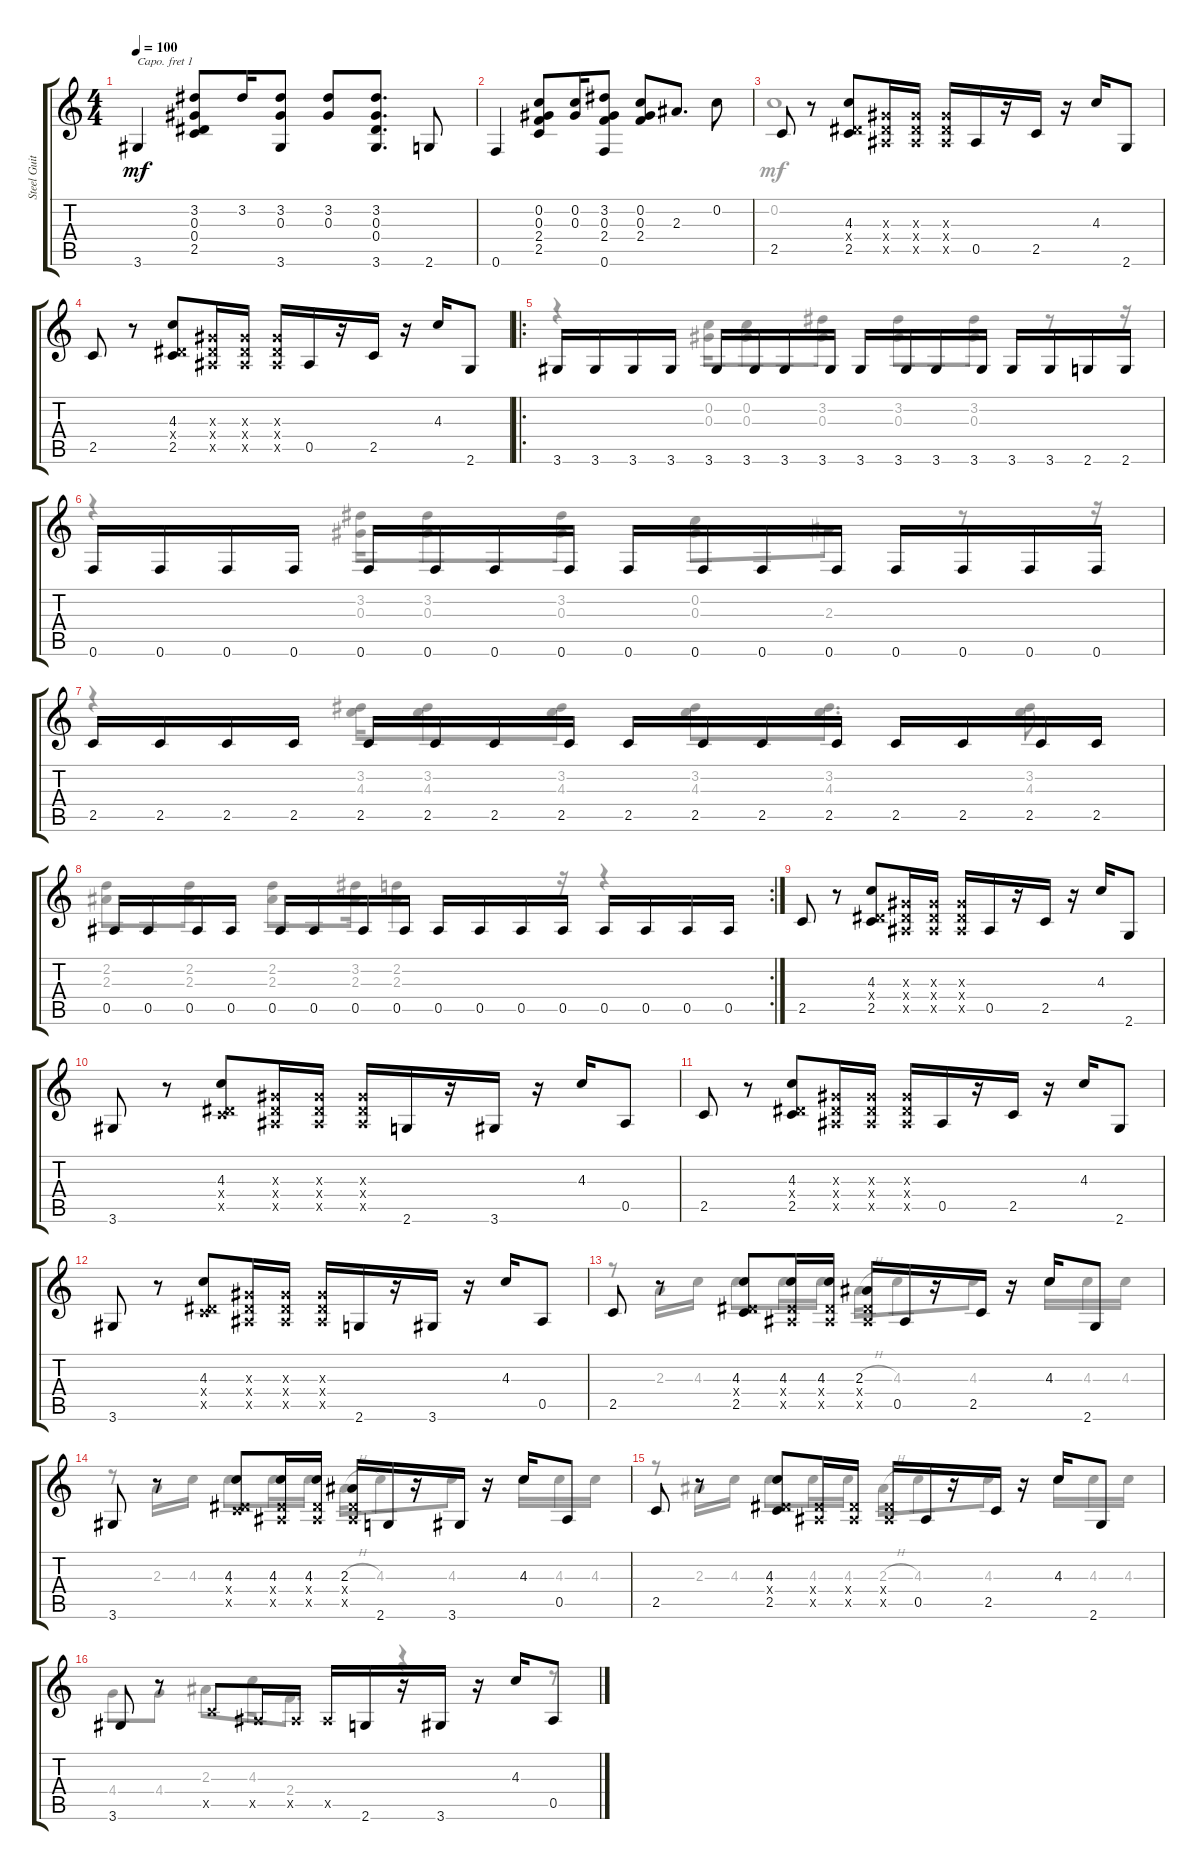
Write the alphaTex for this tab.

\track ("Steel Guitar" "Steel Guit") {instrument acousticguitarsteel}
\staff {score tabs}
\capo 1
\tuning (E4 B3 G3 D3 A2 E2) {hide}
\voice
\ts (4 4)
\tempo 100
\clef g2
\ks c
3.6.4{dy mf} (3.2 0.3 0.4 2.5).8 3.2.16 (3.2 0.3 3.6).8 (3.2 0.3).8 (3.2 0.3 0.4 3.6).8{d} 2.6.8 |
0.6.4 (0.2 0.3 2.4 2.5).8 (0.2 0.3).16 (3.2 0.3 2.4 0.6).8 (0.2 0.3 2.4).8 2.3.8{d} 0.2.8 |
2.5.8 r.8 (4.3 0.4{x} 2.5).8 (0.3{x} 0.4{x} 0.5{x}).16 (0.3{x} 0.4{x} 0.5{x}).16 (0.3{x} 0.4{x} 0.5{x}).16 0.5.16 r.16 2.5.16 r.16 4.3.16 2.6.8 |
2.5.8 r.8 (4.3 0.4{x} 2.5).8 (0.3{x} 0.4{x} 0.5{x}).16 (0.3{x} 0.4{x} 0.5{x}).16 (0.3{x} 0.4{x} 0.5{x}).16 0.5.16 r.16 2.5.16 r.16 4.3.16 2.6.8 |
\ro
3.6.16 3.6.16 3.6.16 3.6.16 3.6.16 3.6.16 3.6.16 3.6.16 3.6.16 3.6.16 3.6.16 3.6.16 3.6.16 3.6.16 2.6.16 2.6.16 |
0.6.16 0.6.16 0.6.16 0.6.16 0.6.16 0.6.16 0.6.16 0.6.16 0.6.16 0.6.16 0.6.16 0.6.16 0.6.16 0.6.16 0.6.16 0.6.16 |
2.5.16 2.5.16 2.5.16 2.5.16 2.5.16 2.5.16 2.5.16 2.5.16 2.5.16 2.5.16 2.5.16 2.5.16 2.5.16 2.5.16 2.5.16 2.5.16 |
\rc 2
0.5.16 0.5.16 0.5.16 0.5.16 0.5.16 0.5.16 0.5.16 0.5.16 0.5.16 0.5.16 0.5.16 0.5.16 0.5.16 0.5.16 0.5.16 0.5.16 |
2.5.8 r.8 (4.3 0.4{x} 2.5).8 (0.3{x} 0.4{x} 0.5{x}).16 (0.3{x} 0.4{x} 0.5{x}).16 (0.3{x} 0.4{x} 0.5{x}).16 0.5.16 r.16 2.5.16 r.16 4.3.16 2.6.8 |
3.6.8 r.8 (4.3 0.4{x} 2.5{x}).8 (0.3{x} 0.4{x} 0.5{x}).16 (0.3{x} 0.4{x} 0.5{x}).16 (0.3{x} 0.4{x} 0.5{x}).16 2.6.16 r.16 3.6.16 r.16 4.3.16 0.5.8 |
2.5.8 r.8 (4.3 0.4{x} 2.5).8 (0.3{x} 0.4{x} 0.5{x}).16 (0.3{x} 0.4{x} 0.5{x}).16 (0.3{x} 0.4{x} 0.5{x}).16 0.5.16 r.16 2.5.16 r.16 4.3.16 2.6.8 |
3.6.8 r.8 (4.3 0.4{x} 2.5{x}).8 (0.3{x} 0.4{x} 0.5{x}).16 (0.3{x} 0.4{x} 0.5{x}).16 (0.3{x} 0.4{x} 0.5{x}).16 2.6.16 r.16 3.6.16 r.16 4.3.16 0.5.8 |
2.5.8 r.8 (4.3 0.4{x} 2.5).8 (4.3 0.4{x} 0.5{x}).16 (4.3 0.4{x} 0.5{x}).16 (2.3 0.4{x} 0.5{x}).16 0.5.16 r.16 2.5.16 r.16 4.3.16 2.6.8 |
3.6.8 r.8 (4.3 0.4{x} 2.5{x}).8 (4.3 0.4{x} 0.5{x}).16 (4.3 0.4{x} 0.5{x}).16 (2.3 0.4{x} 0.5{x}).16 2.6.16 r.16 3.6.16 r.16 4.3.16 0.5.8 |
2.5.8 r.8 (4.3 0.4{x} 2.5).8 (0.4{x} 0.5{x}).16 (0.4{x} 0.5{x}).16 (0.4{x} 0.5{x}).16 0.5.16 r.16 2.5.16 r.16 4.3.16 2.6.8 |
3.6.8 r.8 2.5{x}.8 0.5{x}.16 0.5{x}.16 0.5{x}.16 2.6.16 r.16 3.6.16 r.16 4.3.16 0.5.8
\voice
\clef g2
\ottava regular
\simile none
\ks c
|
|
0.2.1 |
|
r.4 (0.2 0.3).16 (0.2 0.3).8 (3.2 0.3).8 (3.2 0.3).8 (3.2 0.3).8 r.8 r.16 |
r.4 (3.2 0.3).16 (3.2 0.3).8 (3.2 0.3).8 (0.2 0.3).8 2.3.8 r.8 r.16 |
r.4 (3.2 4.3).16 (3.2 4.3).8 (3.2 4.3).8 (3.2 4.3).8 (3.2 4.3).8{d} (3.2 4.3).8 |
(2.2 2.3).8 (2.2 2.3).8 (2.2 2.3).8 (3.2 2.3).16 (2.2 2.3).4 r.16 r.4 |
|
|
|
|
r.8 2.3.16 4.3.16 4.3.8 4.3.16 4.3.16 2.3{h}.16 4.3.8 4.3.8 4.3.16 4.3.16 4.3.16 |
r.8 2.3.16 4.3.16 4.3.8 4.3.16 4.3.16 2.3{h}.16 4.3.8 4.3.8 4.3.16 4.3.16 4.3.16 |
r.8 2.3.16 4.3.16 4.3.8 4.3.16 4.3.16 2.3{h}.16 4.3.8 4.3.8 4.3.16 4.3.16 4.3.16 |
4.4.8 4.4.8 2.3.8 4.3.16 2.4.8{d} r.4 r.8
